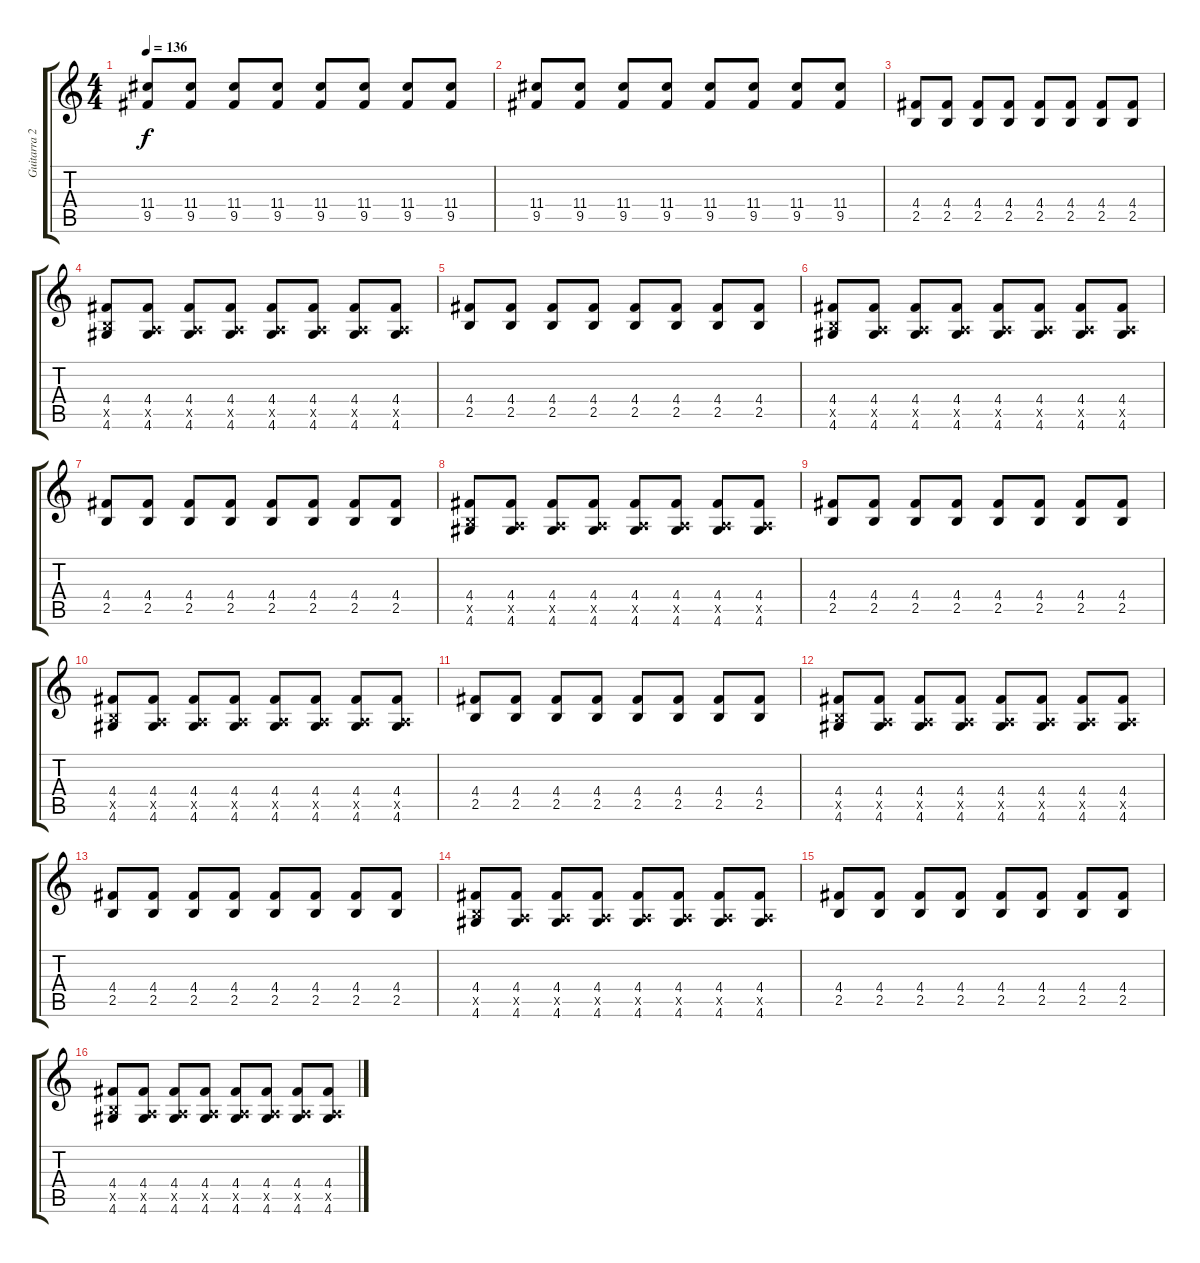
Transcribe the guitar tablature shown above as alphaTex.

\track ("Guitarra 2" "Guitarra 2") {instrument distortionguitar}
\staff {score tabs}
\tuning (E4 B3 G3 D3 A2 E2) {hide}
\ts (4 4)
\tempo 136
\clef g2
\ks c
(11.4 9.5).8{dy f} (11.4 9.5).8 (11.4 9.5).8 (11.4 9.5).8 (11.4 9.5).8 (11.4 9.5).8 (11.4 9.5).8 (11.4 9.5).8 |
(11.4 9.5).8 (11.4 9.5).8 (11.4 9.5).8 (11.4 9.5).8 (11.4 9.5).8 (11.4 9.5).8 (11.4 9.5).8 (11.4 9.5).8 |
(4.4 2.5).8{instrument electricguitarmuted} (4.4 2.5).8 (4.4 2.5).8 (4.4 2.5).8 (4.4 2.5).8 (4.4 2.5).8 (4.4 2.5).8 (4.4 2.5).8 |
(4.4 2.5{x} 4.6).8 (4.4 0.5{x} 4.6).8 (4.4 0.5{x} 4.6).8 (4.4 0.5{x} 4.6).8 (4.4 0.5{x} 4.6).8 (4.4 0.5{x} 4.6).8 (4.4 0.5{x} 4.6).8 (4.4 0.5{x} 4.6).8 |
(4.4 2.5).8 (4.4 2.5).8 (4.4 2.5).8 (4.4 2.5).8 (4.4 2.5).8 (4.4 2.5).8 (4.4 2.5).8 (4.4 2.5).8 |
(4.4 2.5{x} 4.6).8 (4.4 0.5{x} 4.6).8 (4.4 0.5{x} 4.6).8 (4.4 0.5{x} 4.6).8 (4.4 0.5{x} 4.6).8 (4.4 0.5{x} 4.6).8 (4.4 0.5{x} 4.6).8 (4.4 0.5{x} 4.6).8 |
(4.4 2.5).8{instrument electricguitarmuted} (4.4 2.5).8 (4.4 2.5).8 (4.4 2.5).8 (4.4 2.5).8 (4.4 2.5).8 (4.4 2.5).8 (4.4 2.5).8 |
(4.4 2.5{x} 4.6).8 (4.4 0.5{x} 4.6).8 (4.4 0.5{x} 4.6).8 (4.4 0.5{x} 4.6).8 (4.4 0.5{x} 4.6).8 (4.4 0.5{x} 4.6).8 (4.4 0.5{x} 4.6).8 (4.4 0.5{x} 4.6).8 |
(4.4 2.5).8 (4.4 2.5).8 (4.4 2.5).8 (4.4 2.5).8 (4.4 2.5).8 (4.4 2.5).8 (4.4 2.5).8 (4.4 2.5).8 |
(4.4 2.5{x} 4.6).8 (4.4 0.5{x} 4.6).8 (4.4 0.5{x} 4.6).8 (4.4 0.5{x} 4.6).8 (4.4 0.5{x} 4.6).8 (4.4 0.5{x} 4.6).8 (4.4 0.5{x} 4.6).8 (4.4 0.5{x} 4.6).8 |
(4.4 2.5).8{instrument electricguitarmuted} (4.4 2.5).8 (4.4 2.5).8 (4.4 2.5).8 (4.4 2.5).8 (4.4 2.5).8 (4.4 2.5).8 (4.4 2.5).8 |
(4.4 2.5{x} 4.6).8 (4.4 0.5{x} 4.6).8 (4.4 0.5{x} 4.6).8 (4.4 0.5{x} 4.6).8 (4.4 0.5{x} 4.6).8 (4.4 0.5{x} 4.6).8 (4.4 0.5{x} 4.6).8 (4.4 0.5{x} 4.6).8 |
(4.4 2.5).8 (4.4 2.5).8 (4.4 2.5).8 (4.4 2.5).8 (4.4 2.5).8 (4.4 2.5).8 (4.4 2.5).8 (4.4 2.5).8 |
(4.4 2.5{x} 4.6).8 (4.4 0.5{x} 4.6).8 (4.4 0.5{x} 4.6).8 (4.4 0.5{x} 4.6).8 (4.4 0.5{x} 4.6).8 (4.4 0.5{x} 4.6).8 (4.4 0.5{x} 4.6).8 (4.4 0.5{x} 4.6).8 |
(4.4 2.5).8{instrument electricguitarmuted} (4.4 2.5).8 (4.4 2.5).8 (4.4 2.5).8 (4.4 2.5).8 (4.4 2.5).8 (4.4 2.5).8 (4.4 2.5).8 |
(4.4 2.5{x} 4.6).8 (4.4 0.5{x} 4.6).8 (4.4 0.5{x} 4.6).8 (4.4 0.5{x} 4.6).8 (4.4 0.5{x} 4.6).8 (4.4 0.5{x} 4.6).8 (4.4 0.5{x} 4.6).8 (4.4 0.5{x} 4.6).8
